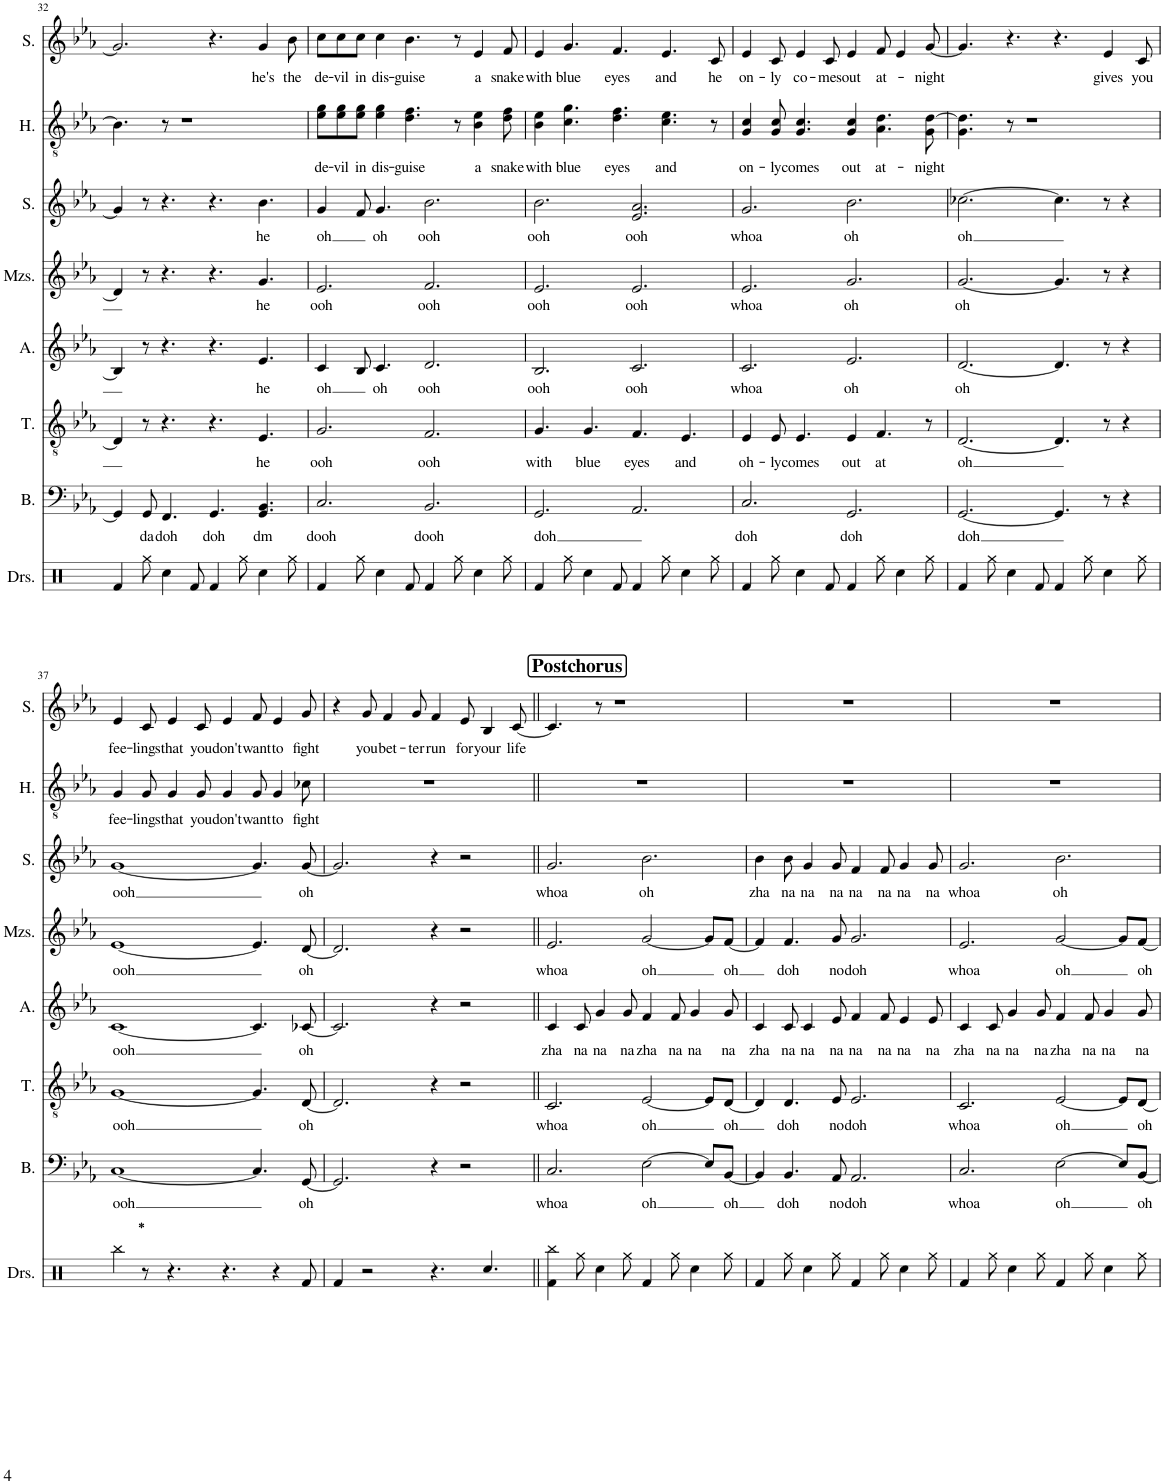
**kern	**text	**kern	**text	**kern	**text	**kern	**text	**kern	**text	**kern	**text	**kern	**text
*part7	*part7	*part6	*part6	*part5	*part5	*part4	*part4	*part3	*part3	*part2	*part2	*part1	*part1
*staff7	*staff7	*staff6	*staff6	*staff5	*staff5	*staff4	*staff4	*staff3	*staff3	*staff2	*staff2	*staff1	*staff1
*I"Bass	*	*I"Tenor	*	*I"Alto	*	*I"Mezzo-soprano	*	*I"Soprano	*	*I"Harmony	*	*I"Solo	*
*I'B.	*	*I'T.	*	*I'A.	*	*I'Mzs.	*	*I'S.	*	*I'H.	*	*I'S.	*
!!LO:PB:g=z
*clefF4	*	*clefGv2	*	*clefG2	*	*clefG2	*	*clefG2	*	*clefGv2	*	*clefG2	*
*k[b-e-a-]	*	*k[b-e-a-]	*	*k[b-e-a-]	*	*k[b-e-a-]	*	*k[b-e-a-]	*	*k[b-e-a-]	*	*k[b-e-a-]	*
*M12/8	*	*M12/8	*	*M12/8	*	*M12/8	*	*M12/8	*	*M12/8	*	*M12/8	*
=32	=32	=32	=32	=32	=32	=32	=32	=32	=32	=32	=32	=32	=32
4GG/]	.	4D/]	.	4B/]	.	4d/]	.	4g/]	.	4.B\]	.	2.g/]	.
!	!LO:LY:b	!	!	!	!	!	!	!	!	!	!	!	!
8GG/	da	8r	.	8r	.	8r	.	8r	.	.	.	.	.
!	!LO:LY:b	!	!	!	!	!	!	!	!	!	!	!	!
4.FF/	doh	4.r	.	4.r	.	4.r	.	4.r	.	8r	.	.	.
.	.	.	.	.	.	.	.	.	.	1r	.	.	.
!	!LO:LY:b	!	!	!	!	!	!	!	!	!	!	!	!
4.GG/	doh	4.r	.	4.r	.	4.r	.	4.r	.	.	.	4.r	.
!	!LO:LY:b	!	!LO:LY:b	!	!LO:LY:b	!	!LO:LY:b	!	!LO:LY:b	!	!	!	!LO:LY:b
4.GG/ 4.BB-/	dm	4.E-/	he	4.e-/	he	4.g/	he	4.b-\	he	.	.	4g/	he's
!	!	!	!	!	!	!	!	!	!	!	!	!	!LO:LY:b
.	.	.	.	.	.	.	.	.	.	.	.	8b-\	the
=33	=33	=33	=33	=33	=33	=33	=33	=33	=33	=33	=33	=33	=33
!	!LO:LY:b	!	!LO:LY:b	!	!LO:LY:b	!	!LO:LY:b	!	!LO:LY:b	!	!LO:LY:b	!	!LO:LY:b
2.C/	dooh	2.G/	ooh	4c/	oh	2.e-/	ooh	4g/	oh	8e-\ 8g\L	de-	8cc\L	de-
!	!	!	!	!	!	!	!	!	!	!	!LO:LY:b	!	!LO:LY:b
.	.	.	.	.	.	.	.	.	.	8e-\ 8g\	-vil	8cc\	-vil
!	!	!	!	!	!	!	!	!	!	!	!LO:LY:b	!	!LO:LY:b
.	.	.	.	8B-/	.	.	.	8f/	.	8e-\ 8g\J	in	8cc\J	in
!	!	!	!	!	!LO:LY:b	!	!	!	!LO:LY:b	!	!LO:LY:b	!	!LO:LY:b
.	.	.	.	4.c/	oh	.	.	4.g/	oh	4e-\ 4g\	dis-	4cc\	dis-
!	!	!	!	!	!	!	!	!	!	!	!LO:LY:b	!	!LO:LY:b
.	.	.	.	.	.	.	.	.	.	4.d\ 4.f\	-guise	4.b-\	-guise
!	!LO:LY:b	!	!LO:LY:b	!	!LO:LY:b	!	!LO:LY:b	!	!LO:LY:b	!	!	!	!
2.BB-/	dooh	2.F/	ooh	2.d/	ooh	2.f/	ooh	2.b-\	ooh	.	.	.	.
.	.	.	.	.	.	.	.	.	.	8r	.	8r	.
!	!	!	!	!	!	!	!	!	!	!	!LO:LY:b	!	!LO:LY:b
.	.	.	.	.	.	.	.	.	.	4B-\ 4e-\	a	4e-/	a
!	!	!	!	!	!	!	!	!	!	!	!LO:LY:b	!	!LO:LY:b
.	.	.	.	.	.	.	.	.	.	8d\ 8f\	snake	8f/	snake
=34	=34	=34	=34	=34	=34	=34	=34	=34	=34	=34	=34	=34	=34
!	!LO:LY:b	!	!LO:LY:b	!	!LO:LY:b	!	!LO:LY:b	!	!LO:LY:b	!	!LO:LY:b	!	!LO:LY:b
2.GG/	doh	4.G/	with	2.B-/	ooh	2.e-/	ooh	2.b-\	ooh	4B-\ 4e-\	with	4e-/	with
!	!	!	!	!	!	!	!	!	!	!	!LO:LY:b	!	!LO:LY:b
.	.	.	.	.	.	.	.	.	.	4.c\ 4.g\	blue	4.g/	blue
!	!	!	!LO:LY:b	!	!	!	!	!	!	!	!	!	!
.	.	4.G/	blue	.	.	.	.	.	.	.	.	.	.
!	!	!	!	!	!	!	!	!	!	!	!LO:LY:b	!	!LO:LY:b
.	.	.	.	.	.	.	.	.	.	4.d\ 4.f\	eyes	4.f/	eyes
!	!	!	!LO:LY:b	!	!LO:LY:b	!	!LO:LY:b	!	!LO:LY:b	!	!	!	!
2.AA-/	.	4.F/	eyes	2.c/	ooh	2.e-/	ooh	2.e-/ 2.a-/	ooh	.	.	.	.
!	!	!	!	!	!	!	!	!	!	!	!LO:LY:b	!	!LO:LY:b
.	.	.	.	.	.	.	.	.	.	4.c\ 4.e-\	and	4.e-/	and
!	!	!	!LO:LY:b	!	!	!	!	!	!	!	!	!	!
.	.	4.E-/	and	.	.	.	.	.	.	.	.	.	.
!	!	!	!	!	!	!	!	!	!	!	!	!	!LO:LY:b
.	.	.	.	.	.	.	.	.	.	8r	.	8c/	he
=35	=35	=35	=35	=35	=35	=35	=35	=35	=35	=35	=35	=35	=35
!	!LO:LY:b	!	!LO:LY:b	!	!LO:LY:b	!	!LO:LY:b	!	!LO:LY:b	!	!LO:LY:b	!	!LO:LY:b
2.C/	doh	4E-/	oh-	2.c/	whoa	2.e-/	whoa	2.g/	whoa	4G/ 4c/	on-	4e-/	on-
!	!	!	!LO:LY:b	!	!	!	!	!	!	!	!LO:LY:b	!	!LO:LY:b
.	.	8E-/	-ly	.	.	.	.	.	.	8G/ 8c/	-ly	8c/	-ly
!	!	!	!LO:LY:b	!	!	!	!	!	!	!	!LO:LY:b	!	!LO:LY:b
.	.	4.E-/	comes	.	.	.	.	.	.	4.G/ 4.c/	comes	4e-/	co-
!	!	!	!	!	!	!	!	!	!	!	!	!	!LO:LY:b
.	.	.	.	.	.	.	.	.	.	.	.	8c/	-mes
!	!LO:LY:b	!	!LO:LY:b	!	!LO:LY:b	!	!LO:LY:b	!	!LO:LY:b	!	!LO:LY:b	!	!LO:LY:b
2.GG/	doh	4E-/	out	2.e-/	oh	2.g/	oh	2.b-\	oh	4G/ 4c/	out	4e-/	out
!	!	!	!LO:LY:b	!	!	!	!	!	!	!	!LO:LY:b	!	!LO:LY:b
.	.	4.F/	at	.	.	.	.	.	.	4.A-\ 4.d\	at-	8f/	at-
.	.	.	.	.	.	.	.	.	.	.	.	4e-/	.
!	!	!	!	!	!	!	!	!	!	!	!LO:LY:b	!	!LO:LY:b
.	.	8r	.	.	.	.	.	.	.	8G\ [8d\	-night	[8g/	-night
=36	=36	=36	=36	=36	=36	=36	=36	=36	=36	=36	=36	=36	=36
!	!LO:LY:b	!	!LO:LY:b	!	!LO:LY:b	!	!LO:LY:b	!	!LO:LY:b	!	!	!	!
[2.GG/	doh	[2.D/	oh	[2.d/	oh	[2.g/	oh	[2.cc-X\	oh	4.G\ 4.d\]	.	4.g/]	.
.	.	.	.	.	.	.	.	.	.	8r	.	4.r	.
.	.	.	.	.	.	.	.	.	.	1r	.	.	.
4.GG/]	.	4.D/]	.	4.d/]	.	4.g/]	.	4.cc-\]	.	.	.	4.r	.
!	!	!	!	!	!	!	!	!	!	!	!	!	!LO:LY:b
8r	.	8r	.	8r	.	8r	.	8r	.	.	.	4e-/	gives
4r	.	4r	.	4r	.	4r	.	4r	.	.	.	.	.
!	!	!	!	!	!	!	!	!	!	!	!	!	!LO:LY:b
.	.	.	.	.	.	.	.	.	.	.	.	8c/	you
!!LO:LB:g=z
=37	=37	=37	=37	=37	=37	=37	=37	=37	=37	=37	=37	=37	=37
!	!LO:LY:b	!	!LO:LY:b	!	!LO:LY:b	!	!LO:LY:b	!	!LO:LY:b	!	!LO:LY:b	!	!LO:LY:b
[1C	ooh	[1G	ooh	[1c	ooh	[1e-	ooh	[1g	ooh	4G/	fee-	4e-/	fee-
!	!	!	!	!	!	!	!	!	!	!	!LO:LY:b	!	!LO:LY:b
.	.	.	.	.	.	.	.	.	.	8G/	-lings	8c/	-lings
!	!	!	!	!	!	!	!	!	!	!	!LO:LY:b	!	!LO:LY:b
.	.	.	.	.	.	.	.	.	.	4G/	that	4e-/	that
!	!	!	!	!	!	!	!	!	!	!	!LO:LY:b	!	!LO:LY:b
.	.	.	.	.	.	.	.	.	.	8G/	you	8c/	you
!	!	!	!	!	!	!	!	!	!	!	!LO:LY:b	!	!LO:LY:b
.	.	.	.	.	.	.	.	.	.	4G/	don't	4e-/	don't
!	!	!	!	!	!	!	!	!	!	!	!LO:LY:b	!	!LO:LY:b
4.C/]	.	4.G/]	.	4.c/]	.	4.e-/]	.	4.g/]	.	8G/	want	8f/	want
!	!	!	!	!	!	!	!	!	!	!	!LO:LY:b	!	!LO:LY:b
.	.	.	.	.	.	.	.	.	.	4G/	to	4e-/	to
!	!LO:LY:b	!	!LO:LY:b	!	!LO:LY:b	!	!LO:LY:b	!	!LO:LY:b	!	!LO:LY:b	!	!LO:LY:b
[8GG/	oh	[8D/	oh	[8c-X/	oh	[8d/	oh	[8g/	oh	8c-X\	fight	8g/	fight
=38	=38	=38	=38	=38	=38	=38	=38	=38	=38	=38	=38	=38	=38
2.GG/]	.	2.D/]	.	2.c-/]	.	2.d/]	.	2.g/]	.	1.r	.	4r	.
!	!	!	!	!	!	!	!	!	!	!	!	!	!LO:LY:b
.	.	.	.	.	.	.	.	.	.	.	.	8g/	you
!	!	!	!	!	!	!	!	!	!	!	!	!	!LO:LY:b
.	.	.	.	.	.	.	.	.	.	.	.	4f/	bet-
!	!	!	!	!	!	!	!	!	!	!	!	!	!LO:LY:b
.	.	.	.	.	.	.	.	.	.	.	.	8g/	-ter
!	!	!	!	!	!	!	!	!	!	!	!	!	!LO:LY:b
4r	.	4r	.	4r	.	4r	.	4r	.	.	.	4f/	run
!	!	!	!	!	!	!	!	!	!	!	!	!	!LO:LY:b
2r	.	2r	.	2r	.	2r	.	2r	.	.	.	8e-/	for
!	!	!	!	!	!	!	!	!	!	!	!	!	!LO:LY:b
.	.	.	.	.	.	.	.	.	.	.	.	4B-/	your
!	!	!	!	!	!	!	!	!	!	!	!	!	!LO:LY:b
.	.	.	.	.	.	.	.	.	.	.	.	[8c/	life
!!LO:REH:place=s1:a:B:cj:fs=14:t=Postchorus:qo=2
=39||	=39||	=39||	=39||	=39||	=39||	=39||	=39||	=39||	=39||	=39||	=39||	=39||	=39||
!	!LO:LY:b	!	!LO:LY:b	!	!LO:LY:b	!	!LO:LY:b	!	!LO:LY:b	!	!	!	!
2.C/	whoa	2.C/	whoa	4c/	zha	2.e-/	whoa	2.g/	whoa	1.r	.	4.c/]	.
!	!	!	!	!	!LO:LY:b	!	!	!	!	!	!	!	!
.	.	.	.	8c/	na	.	.	.	.	.	.	.	.
!	!	!	!	!	!LO:LY:b	!	!	!	!	!	!	!	!
.	.	.	.	4g/	na	.	.	.	.	.	.	8r	.
.	.	.	.	.	.	.	.	.	.	.	.	1r	.
!	!	!	!	!	!LO:LY:b	!	!	!	!	!	!	!	!
.	.	.	.	8g/	na	.	.	.	.	.	.	.	.
!	!LO:LY:b	!	!LO:LY:b	!	!LO:LY:b	!	!LO:LY:b	!	!LO:LY:b	!	!	!	!
[2E-\	oh	[2E-/	oh	4f/	zha	[2g/	oh	2.b-\	oh	.	.	.	.
!	!	!	!	!	!LO:LY:b	!	!	!	!	!	!	!	!
.	.	.	.	8f/	na	.	.	.	.	.	.	.	.
!	!	!	!	!	!LO:LY:b	!	!	!	!	!	!	!	!
.	.	.	.	4g/	na	.	.	.	.	.	.	.	.
8E-/L]	.	8E-/L]	.	.	.	8g/L]	.	.	.	.	.	.	.
!	!LO:LY:b	!	!LO:LY:b	!	!LO:LY:b	!	!LO:LY:b	!	!	!	!	!	!
[8BB-/J	oh	[8D/J	oh	8g/	na	[8f/J	oh	.	.	.	.	.	.
=40	=40	=40	=40	=40	=40	=40	=40	=40	=40	=40	=40	=40	=40
!	!	!	!	!	!LO:LY:b	!	!	!	!LO:LY:b	!	!	!	!
4BB-/]	.	4D/]	.	4c/	zha	4f/]	.	4b-\	zha	1.r	.	1.r	.
!	!LO:LY:b	!	!LO:LY:b	!	!LO:LY:b	!	!LO:LY:b	!	!LO:LY:b	!	!	!	!
4.BB-/	doh	4.D/	doh	8c/	na	4.f/	doh	8b-\	na	.	.	.	.
!	!	!	!	!	!LO:LY:b	!	!	!	!LO:LY:b	!	!	!	!
.	.	.	.	4c/	na	.	.	4g/	na	.	.	.	.
!	!LO:LY:b	!	!LO:LY:b	!	!LO:LY:b	!	!LO:LY:b	!	!LO:LY:b	!	!	!	!
8AA-/	no	8E-/	no	8e-/	na	8g/	no	8g/	na	.	.	.	.
!	!LO:LY:b	!	!LO:LY:b	!	!LO:LY:b	!	!LO:LY:b	!	!LO:LY:b	!	!	!	!
2.AA-/	doh	2.E-/	doh	4f/	na	2.g/	doh	4f/	na	.	.	.	.
!	!	!	!	!	!LO:LY:b	!	!	!	!LO:LY:b	!	!	!	!
.	.	.	.	8f/	na	.	.	8f/	na	.	.	.	.
!	!	!	!	!	!LO:LY:b	!	!	!	!LO:LY:b	!	!	!	!
.	.	.	.	4e-/	na	.	.	4g/	na	.	.	.	.
!	!	!	!	!	!LO:LY:b	!	!	!	!LO:LY:b	!	!	!	!
.	.	.	.	8e-/	na	.	.	8g/	na	.	.	.	.
=41	=41	=41	=41	=41	=41	=41	=41	=41	=41	=41	=41	=41	=41
!	!LO:LY:b	!	!LO:LY:b	!	!LO:LY:b	!	!LO:LY:b	!	!LO:LY:b	!	!	!	!
2.C/	whoa	2.C/	whoa	4c/	zha	2.e-/	whoa	2.g/	whoa	1.r	.	1.r	.
!	!	!	!	!	!LO:LY:b	!	!	!	!	!	!	!	!
.	.	.	.	8c/	na	.	.	.	.	.	.	.	.
!	!	!	!	!	!LO:LY:b	!	!	!	!	!	!	!	!
.	.	.	.	4g/	na	.	.	.	.	.	.	.	.
!	!	!	!	!	!LO:LY:b	!	!	!	!	!	!	!	!
.	.	.	.	8g/	na	.	.	.	.	.	.	.	.
!	!LO:LY:b	!	!LO:LY:b	!	!LO:LY:b	!	!LO:LY:b	!	!LO:LY:b	!	!	!	!
[2E-\	oh	[2E-/	oh	4f/	zha	[2g/	oh	2.b-\	oh	.	.	.	.
!	!	!	!	!	!LO:LY:b	!	!	!	!	!	!	!	!
.	.	.	.	8f/	na	.	.	.	.	.	.	.	.
!	!	!	!	!	!LO:LY:b	!	!	!	!	!	!	!	!
.	.	.	.	4g/	na	.	.	.	.	.	.	.	.
8E-/L]	.	8E-/L]	.	.	.	8g/L]	.	.	.	.	.	.	.
!	!LO:LY:b	!	!LO:LY:b	!	!LO:LY:b	!	!LO:LY:b	!	!	!	!	!	!
[8BB-/J	oh	[8D/J	oh	8g/	na	[8f/J	oh	.	.	.	.	.	.
=	=	=	=	=	=	=	=	=	=	=	=	=	=
*-	*-	*-	*-	*-	*-	*-	*-	*-	*-	*-	*-	*-	*-
